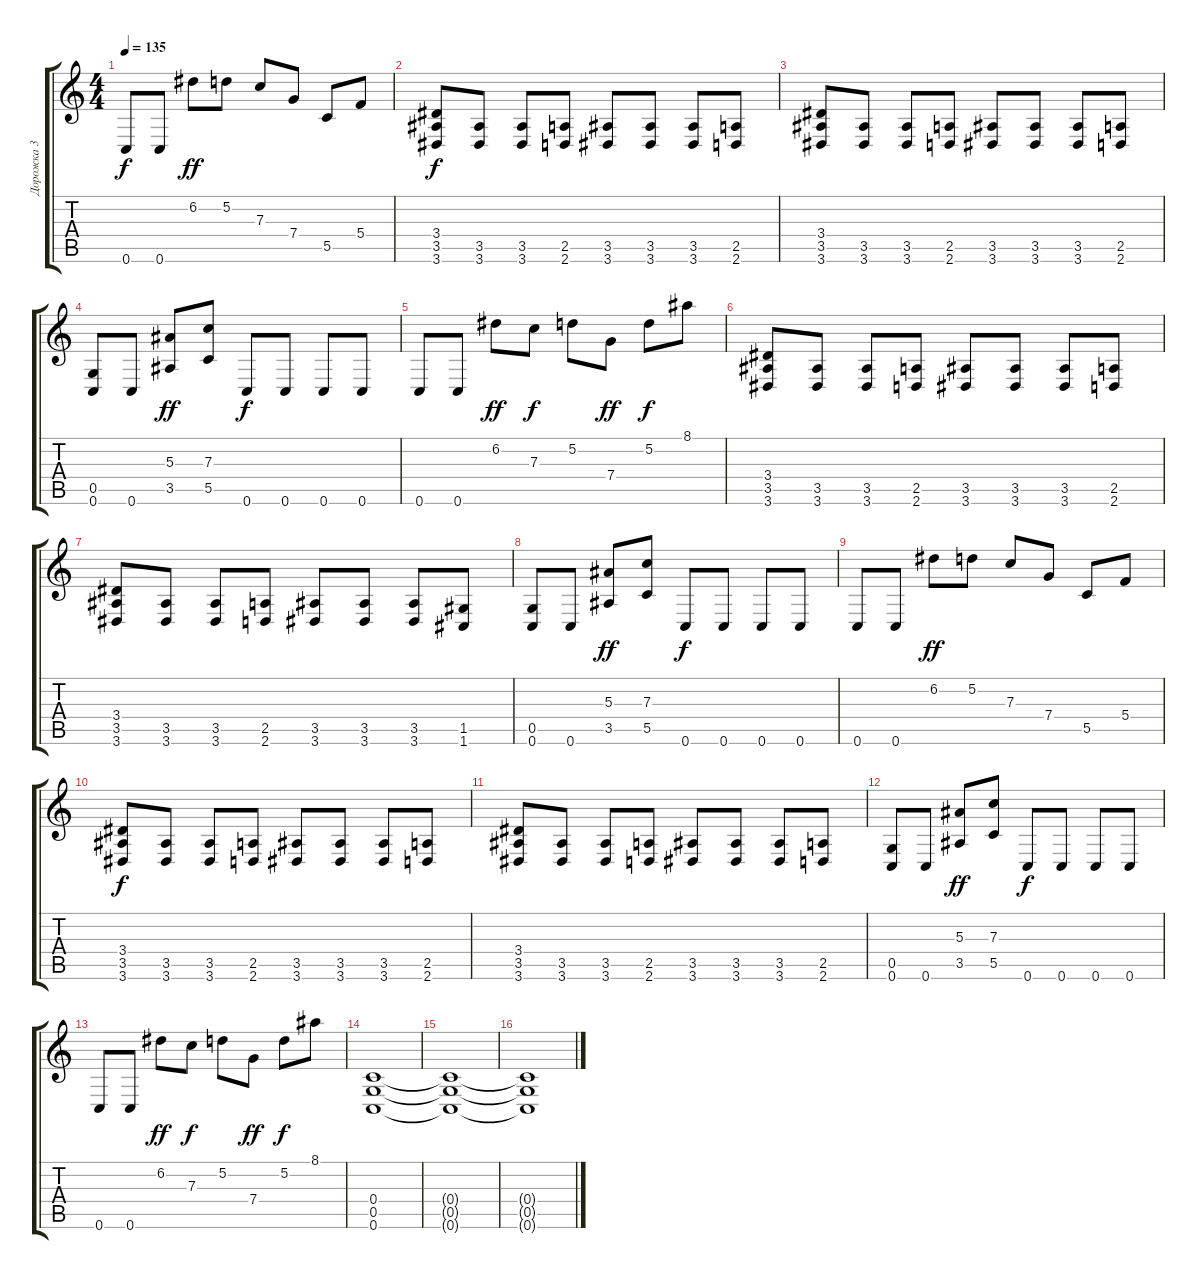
\track ("Дорожка 3" "Дорожка 3") {instrument distortionguitar}
\staff {score tabs}
\tuning (D4 A3 F3 C3 G2 C2) {hide}
\ts (4 4)
\tempo 135
\clef g2
\ks c
0.6.8{dy f} 0.6.8 6.2.8{dy ff} 5.2.8 7.3.8 7.4.8 5.5.8 5.4.8 |
(3.4 3.5 3.6).8{dy f} (3.5 3.6).8 (3.5 3.6).8 (2.5 2.6).8 (3.5 3.6).8 (3.5 3.6).8 (3.5 3.6).8 (2.5 2.6).8 |
(3.4 3.5 3.6).8 (3.5 3.6).8 (3.5 3.6).8 (2.5 2.6).8 (3.5 3.6).8 (3.5 3.6).8 (3.5 3.6).8 (2.5 2.6).8 |
(0.5 0.6).8 0.6.8 (5.3 3.5).8{dy ff} (7.3 5.5).8 0.6.8{dy f} 0.6.8 0.6.8 0.6.8 |
0.6.8 0.6.8 6.2.8{dy ff} 7.3.8{dy f} 5.2.8 7.4.8{dy ff} 5.2.8{dy f} 8.1.8 |
(3.4 3.5 3.6).8 (3.5 3.6).8 (3.5 3.6).8 (2.5 2.6).8 (3.5 3.6).8 (3.5 3.6).8 (3.5 3.6).8 (2.5 2.6).8 |
(3.4 3.5 3.6).8 (3.5 3.6).8 (3.5 3.6).8 (2.5 2.6).8 (3.5 3.6).8 (3.5 3.6).8 (3.5 3.6).8 (1.5 1.6).8 |
(0.5 0.6).8 0.6.8 (5.3 3.5).8{dy ff} (7.3 5.5).8 0.6.8{dy f} 0.6.8 0.6.8 0.6.8 |
0.6.8 0.6.8 6.2.8{dy ff} 5.2.8 7.3.8 7.4.8 5.5.8 5.4.8 |
(3.4 3.5 3.6).8{dy f} (3.5 3.6).8 (3.5 3.6).8 (2.5 2.6).8 (3.5 3.6).8 (3.5 3.6).8 (3.5 3.6).8 (2.5 2.6).8 |
(3.4 3.5 3.6).8 (3.5 3.6).8 (3.5 3.6).8 (2.5 2.6).8 (3.5 3.6).8 (3.5 3.6).8 (3.5 3.6).8 (2.5 2.6).8 |
(0.5 0.6).8 0.6.8 (5.3 3.5).8{dy ff} (7.3 5.5).8 0.6.8{dy f} 0.6.8 0.6.8 0.6.8 |
0.6.8 0.6.8 6.2.8{dy ff} 7.3.8{dy f} 5.2.8 7.4.8{dy ff} 5.2.8{dy f} 8.1.8 |
(0.4 0.5 0.6).1 |
(0.4{t} 0.5{t} 0.6{t}).1 |
(0.4{t} 0.5{t} 0.6{t}).1
